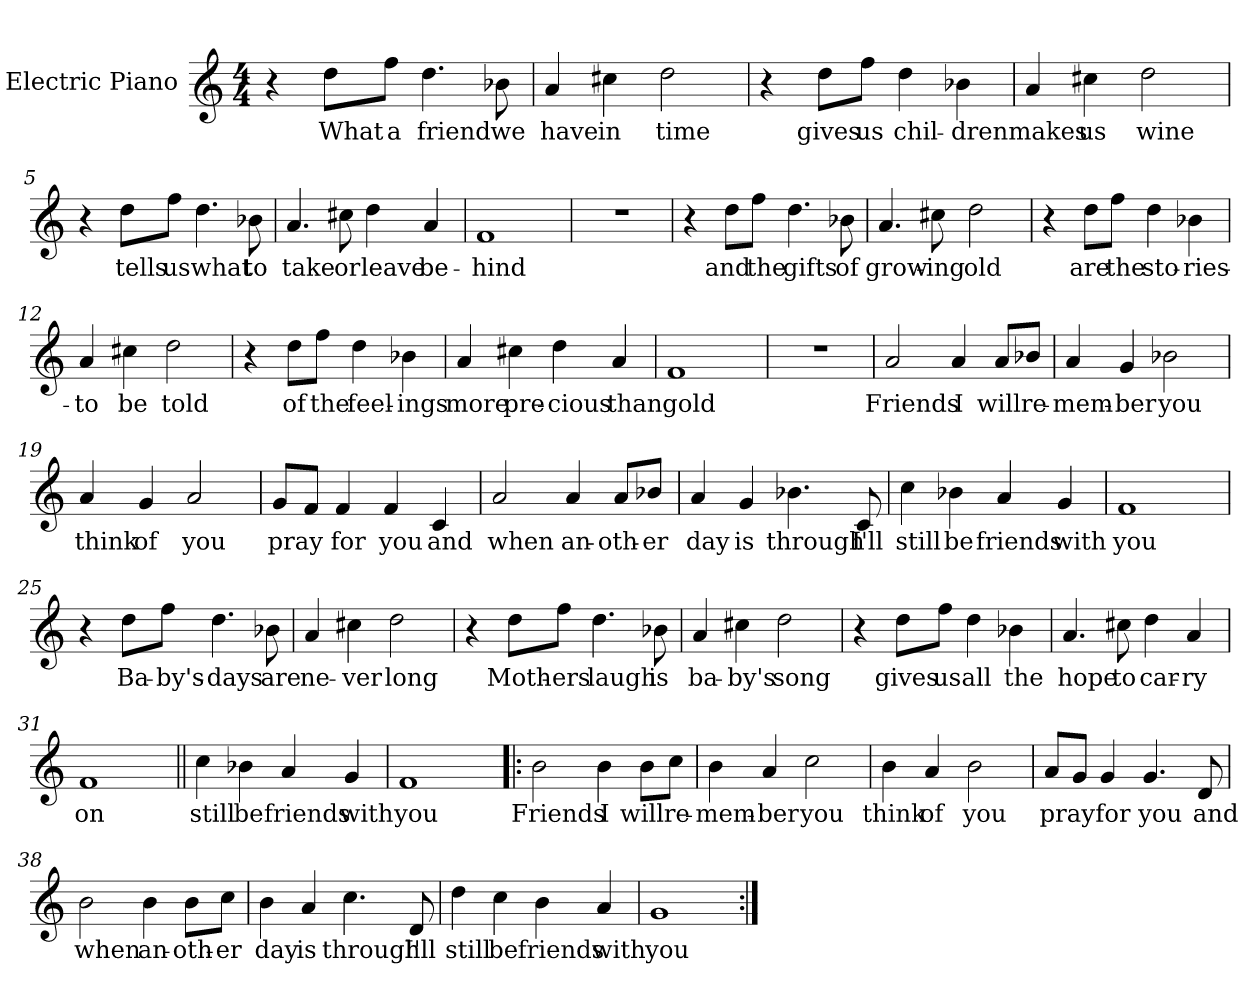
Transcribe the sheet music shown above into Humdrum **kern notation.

**kern	**text
*part1	*part1
*staff1	*staff1
*I"Electric Piano	*
*I'E.Pno	*
*clefG2	*
*k[]	*
*C:	*
*M4/4	*
=1	=1
4r	.
8dd\L	What
8ff\J	a
4.dd\	friend
8b-X\	we
=2	=2
4a/	have
4cc#X\	in
2dd\	time
=3	=3
4r	.
8dd\L	gives
8ff\J	us
4dd\	chil-
4b-X\	-dren
=4	=4
4a/	makes
4cc#X\	us
2dd\	wine
!!LO:LB:g=z
=5	=5
4r	.
8dd\L	tells
8ff\J	us
4.dd\	what
8b-X\	to
=6	=6
4.a/	take
8cc#X\	or
4dd\	leave
4a/	be-
=7	=7
1f	-hind
=8	=8
1r	.
=9	=9
4r	.
8dd\L	and
8ff\J	the
4.dd\	gifts
8b-X\	of
=10	=10
4.a/	grow-
8cc#X\	-ing
2dd\	old
!!LO:LB:g=z
=11	=11
4r	.
8dd\L	are
8ff\J	the
4dd\	sto-
4b-X\	-ries-
=12	=12
4a/	to
4cc#X\	be
2dd\	told
=13	=13
4r	.
8dd\L	of
8ff\J	the
4dd\	feel-
4b-X\	-ings
=14	=14
4a/	more
4cc#X\	pre-
4dd\	-cious
4a/	than
=15	=15
1f	gold
=16	=16
1r	.
!!LO:LB:g=z
=17	=17
2a/	Friends
4a/	I
8a/L	will
8b-X/J	re-
=18	=18
4a/	-mem-
4g/	-ber
2b-X\	you
=19	=19
4a/	think
4g/	of
2a/	you
=20	=20
8g/L	pray
8f/J	.
4f/	for
4f/	you
4c/	and
=21	=21
2a/	when
4a/	an-
8a/L	oth-
8b-X/J	-er
!!LO:LB:g=z
=22	=22
4a/	day
4g/	is
4.b-X\	through
8c/	I'll
=23	=23
4cc\	still
4b-X\	be
4a/	friends
4g/	with
=24	=24
1f	you
=25	=25
4r	.
8dd\L	Ba-
8ff\J	-by's-
4.dd\	days
8b-X\	are
=26	=26
4a/	ne-
4cc#X\	-ver
2dd\	long
!!LO:LB:g=z
=27	=27
4r	.
8dd\L	Moth-
8ff\J	-ers
4.dd\	laugh
8b-X\	is
=28	=28
4a/	ba-
4cc#X\	by's
2dd\	song
=29	=29
4r	.
8dd\L	gives
8ff\J	us
4dd\	all
4b-X\	the
=30	=30
4.a/	hope
8cc#X\	to
4dd\	car-
4a/	-ry
=31	=31
1f	on
!!LO:LB:g=z
=32||	=32||
4cc\	still
4b-X\	be
4a/	friends
4g/	with
=33	=33
1f	you
=34!|:	=34!|:
2b\	Friends
4b\	I
8b\L	will
8cc\J	re-
=35	=35
4b\	-mem-
4a/	-ber
2cc\	you
=36	=36
4b\	think
4a/	of
2b\	you
!!LO:LB:g=z
=37	=37
8a/L	pray
8g/J	.
4g/	for
4.g/	you
8d/	and
=38	=38
2b\	when
4b\	an-
8b\L	-oth-
8cc\J	-er
=39	=39
4b\	day
4a/	is
4.cc\	through
8d/	I'll
=40	=40
4dd\	still
4cc\	be
4b\	friends
4a/	with
=41	=41
1g	you
=:|!	=:|!
*-	*-
